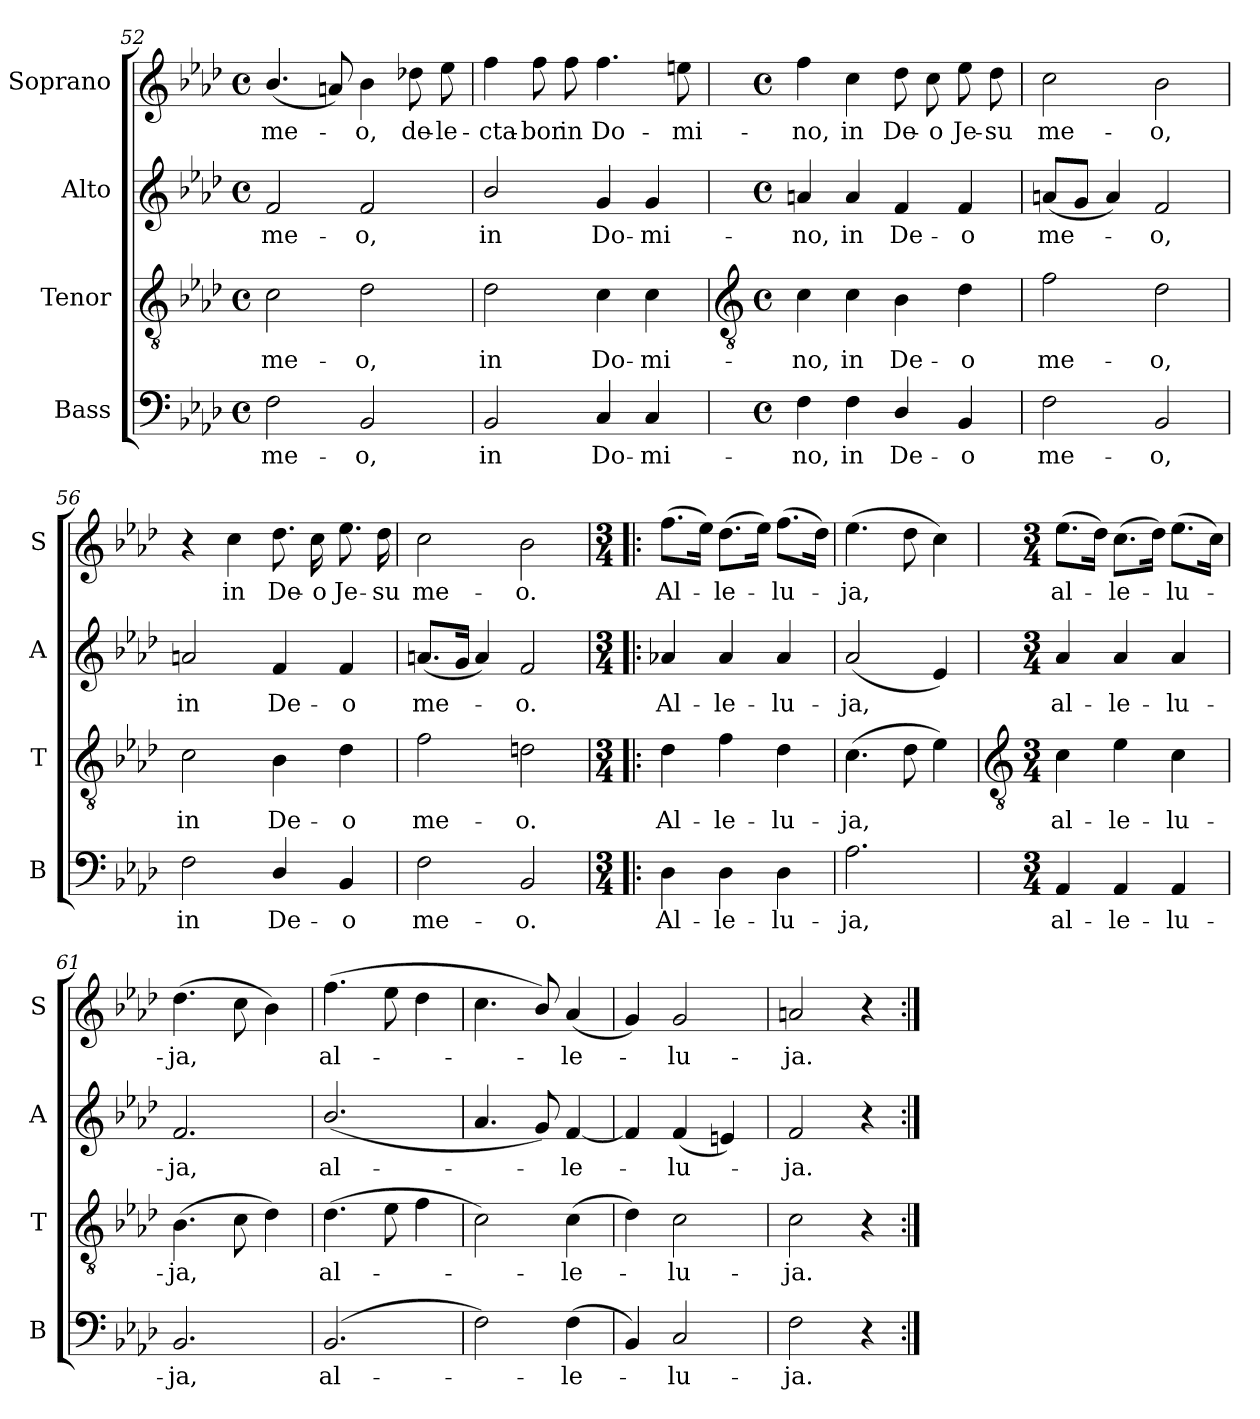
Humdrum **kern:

**kern	**text	**kern	**text	**kern	**text	**kern	**text
*part4	*part4	*part3	*part3	*part2	*part2	*part1	*part1
*staff4	*staff4	*staff3	*staff3	*staff2	*staff2	*staff1	*staff1
*I"Bass	*	*I"Tenor	*	*I"Alto	*	*I"Soprano	*
*I'B	*	*I'T	*	*I'A	*	*I'S	*
*clefF4	*	*clefGv2	*	*clefG2	*	*clefG2	*
*k[b-e-a-d-]	*	*k[b-e-a-d-]	*	*k[b-e-a-d-]	*	*k[b-e-a-d-]	*
*A-:	*	*A-:	*	*A-:	*	*A-:	*
*M4/4	*	*M4/4	*	*M4/4	*	*M4/4	*
*met(c)	*	*met(c)	*	*met(c)	*	*met(c)	*
=52	=52	=52	=52	=52	=52	=52	=52
!	!LO:LY:b	!	!LO:LY:b	!	!LO:LY:b	!	!LO:LY:b
2F	me-	2c	me-	2f	me-	(<4.b-/	me-
.	.	.	.	.	.	8an)	.
!	!LO:LY:b	!	!LO:LY:b	!	!LO:LY:b	!	!LO:LY:b
2BB-	-o,	2d-	-o,	2f	-o,	4b-	o,
!	!	!	!	!	!	!	!LO:LY:b
.	.	.	.	.	.	8dd-X	de-
!	!	!	!	!	!	!	!LO:LY:b
.	.	.	.	.	.	8ee-	-le-
=53	=53	=53	=53	=53	=53	=53	=53
!	!LO:LY:b	!	!LO:LY:b	!	!LO:LY:b	!	!LO:LY:b
2BB-	in	2d-	in	2b-/	in	4ff	-cta-
!	!	!	!	!	!	!	!LO:LY:b
.	.	.	.	.	.	8ff	-bor
!	!	!	!	!	!	!	!LO:LY:b
.	.	.	.	.	.	8ff	in
!	!LO:LY:b	!	!LO:LY:b	!	!LO:LY:b	!	!LO:LY:b
4C	Do-	4c	Do-	4g	Do-	4.ff	Do-
!	!LO:LY:b	!	!LO:LY:b	!	!LO:LY:b	!	!
4C	-mi-	4c	-mi-	4g	-mi-	.	.
!	!	!	!	!	!	!	!LO:LY:b
.	.	.	.	.	.	8een	-mi-
!!LO:LB:g=z
=54	=54	=54	=54	=54	=54	=54	=54
*	*	*clefGv2	*	*	*	*	*
*M4/4	*	*M4/4	*	*M4/4	*	*M4/4	*
*met(c)	*	*met(c)	*	*met(c)	*	*met(c)	*
!	!LO:LY:b	!	!LO:LY:b	!	!LO:LY:b	!	!LO:LY:b
4F	-no,	4c	-no,	4an	-no,	4ff	-no,
!	!LO:LY:b	!	!LO:LY:b	!	!LO:LY:b	!	!LO:LY:b
4F	in	4c	in	4a	in	4cc	in
!	!LO:LY:b	!	!LO:LY:b	!	!LO:LY:b	!	!LO:LY:b
4D-/	De-	4B-	De-	4f	De-	8dd-	De-
!	!	!	!	!	!	!	!LO:LY:b
.	.	.	.	.	.	8cc	-o
!	!LO:LY:b	!	!LO:LY:b	!	!LO:LY:b	!	!LO:LY:b
4BB-	-o	4d-	-o	4f	-o	8ee-	Je-
!	!	!	!	!	!	!	!LO:LY:b
.	.	.	.	.	.	8dd-	-su
=55	=55	=55	=55	=55	=55	=55	=55
!	!LO:LY:b	!	!LO:LY:b	!	!LO:LY:b	!	!LO:LY:b
2F	me-	2f	me-	(<8anL	me-	2cc	me-
.	.	.	.	8gJ	.	.	.
.	.	.	.	4a)	.	.	.
!	!LO:LY:b	!	!LO:LY:b	!	!LO:LY:b	!	!LO:LY:b
2BB-	-o,	2d-	-o,	2f	o,	2b-	-o,
=56	=56	=56	=56	=56	=56	=56	=56
!	!LO:LY:b	!	!LO:LY:b	!	!LO:LY:b	!	!
2F	in	2c	in	2an	in	4r	.
!	!	!	!	!	!	!	!LO:LY:b
.	.	.	.	.	.	4cc	in
!	!LO:LY:b	!	!LO:LY:b	!	!LO:LY:b	!	!LO:LY:b
4D-/	De-	4B-	De-	4f	De-	8.dd-	De-
!	!	!	!	!	!	!	!LO:LY:b
.	.	.	.	.	.	16cc	-o
!	!LO:LY:b	!	!LO:LY:b	!	!LO:LY:b	!	!LO:LY:b
4BB-	-o	4d-	-o	4f	-o	8.ee-	Je-
!	!	!	!	!	!	!	!LO:LY:b
.	.	.	.	.	.	16dd-	-su
=57	=57	=57	=57	=57	=57	=57	=57
!	!LO:LY:b	!	!LO:LY:b	!	!LO:LY:b	!	!LO:LY:b
2F	me-	2f	me-	(<8.anL	me-	2cc	me-
.	.	.	.	16gJ	.	.	.
.	.	.	.	4a)	.	.	.
!	!LO:LY:b	!	!LO:LY:b	!	!LO:LY:b	!	!LO:LY:b
2BB-	-o.	2dn	-o.	2f	o.	2b-	-o.
=58!|:	=58!|:	=58!|:	=58!|:	=58!|:	=58!|:	=58!|:	=58!|:
*M3/4	*	*M3/4	*	*M3/4	*	*M3/4	*
!	!LO:LY:b	!	!LO:LY:b	!	!LO:LY:b	!	!LO:LY:b
4D-	Al-	4d-	Al-	4a-X	Al-	(>8.ffL	Al-
.	.	.	.	.	.	16ee-J)	.
!	!LO:LY:b	!	!LO:LY:b	!	!LO:LY:b	!	!LO:LY:b
4D-	-le-	4f	-le-	4a-	-le-	(>8.dd-L	le-
.	.	.	.	.	.	16ee-J)	.
!	!LO:LY:b	!	!LO:LY:b	!	!LO:LY:b	!	!LO:LY:b
4D-	-lu-	4d-	-lu-	4a-	-lu-	(>8.ffL	lu-
.	.	.	.	.	.	16dd-J)	.
=59	=59	=59	=59	=59	=59	=59	=59
!	!LO:LY:b	!	!LO:LY:b	!	!LO:LY:b	!	!LO:LY:b
2.A-	-ja,	(>4.c	-ja,	(<2a-	-ja,	(>4.ee-	ja,
.	.	8d-	.	.	.	8dd-	.
.	.	4e-)	.	4e-)	.	4cc)	.
!!LO:LB:g=z
=60	=60	=60	=60	=60	=60	=60	=60
*	*	*clefGv2	*	*	*	*	*
*M3/4	*	*M3/4	*	*M3/4	*	*M3/4	*
!	!LO:LY:b	!	!LO:LY:b	!	!LO:LY:b	!	!LO:LY:b
4AA-	al-	4c	al-	4a-	al-	(>8.ee-L	al-
.	.	.	.	.	.	16dd-J)	.
!	!LO:LY:b	!	!LO:LY:b	!	!LO:LY:b	!	!LO:LY:b
4AA-	-le-	4e-	-le-	4a-	-le-	(>8.ccL	le-
.	.	.	.	.	.	16dd-J)	.
!	!LO:LY:b	!	!LO:LY:b	!	!LO:LY:b	!	!LO:LY:b
4AA-	-lu-	4c	-lu-	4a-	-lu-	(>8.ee-L	lu-
.	.	.	.	.	.	16ccJ)	.
=61	=61	=61	=61	=61	=61	=61	=61
!	!LO:LY:b	!	!LO:LY:b	!	!LO:LY:b	!	!LO:LY:b
2.BB-	-ja,	(>4.B-	-ja,	2.f	-ja,	(>4.dd-	ja,
.	.	8c	.	.	.	8cc	.
.	.	4d-)	.	.	.	4b-)	.
=62	=62	=62	=62	=62	=62	=62	=62
!	!LO:LY:b	!	!LO:LY:b	!	!LO:LY:b	!	!LO:LY:b
(<2.BB-	al-	(>4.d-	al-	(<2.b-/	al-	(>4.ff	al-
.	.	8e-	.	.	.	8ee-	.
.	.	4f	.	.	.	4dd-	.
=63	=63	=63	=63	=63	=63	=63	=63
2F)	.	2c)	.	4.a-	.	4.cc	.
.	.	.	.	8g)	.	8b-/)	.
!	!LO:LY:b	!	!LO:LY:b	!	!LO:LY:b	!	!LO:LY:b
(<4F	le-	(>4c	le-	[4f	le-	(<4a-	le-
=64	=64	=64	=64	=64	=64	=64	=64
4BB-)	.	4d-)	.	4f]	.	4g)	.
!	!LO:LY:b	!	!LO:LY:b	!	!LO:LY:b	!	!LO:LY:b
2C	lu-	2c	lu-	(<4f	lu-	2g	lu-
.	.	.	.	4en)	.	.	.
=65	=65	=65	=65	=65	=65	=65	=65
!	!LO:LY:b	!	!LO:LY:b	!	!LO:LY:b	!	!LO:LY:b
2F	-ja.	2c	-ja.	2f	ja.	2an	-ja.
4r	.	4r	.	4r	.	4r	.
=:|!	=:|!	=:|!	=:|!	=:|!	=:|!	=:|!	=:|!
*-	*-	*-	*-	*-	*-	*-	*-
